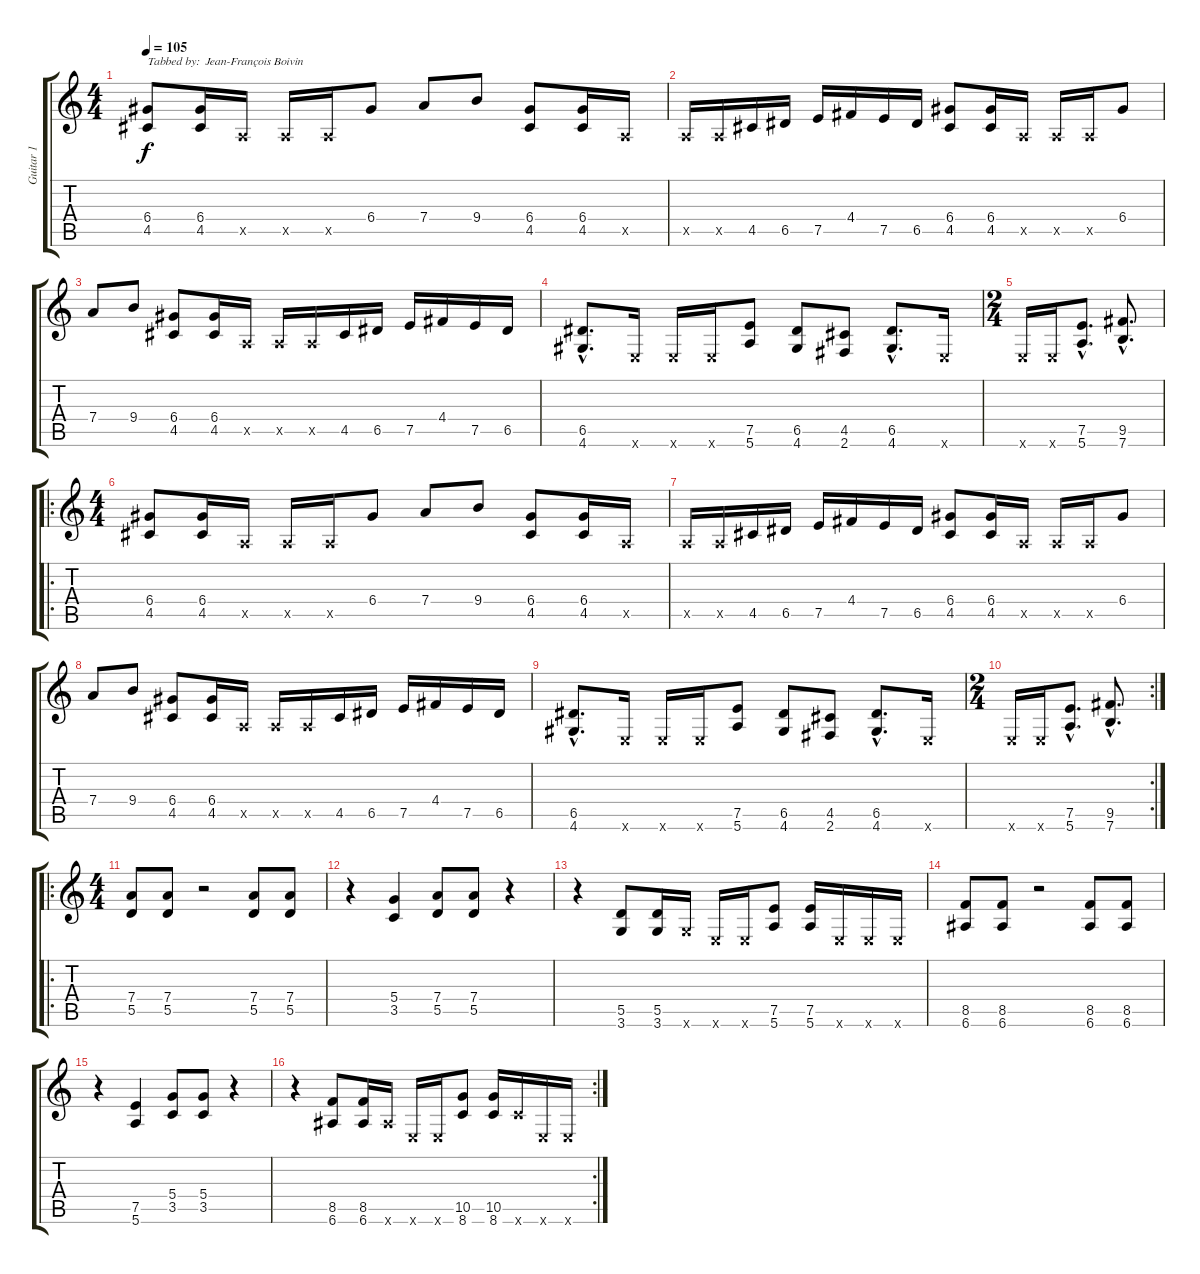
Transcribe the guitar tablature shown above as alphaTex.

\track ("Guitar 1" "Guitar 1") {instrument acousticguitarnylon}
\staff {score tabs}
\tuning (E4 B3 G3 D3 A2 E2) {hide}
\ts (4 4)
\tempo 105
\clef g2
\ks c
(6.4 4.5).8{txt "Tabbed by:  Jean-François Boivin" dy f instrument acousticguitarnylon} (6.4 4.5).16 0.5{x}.16 0.5{x}.16 0.5{x}.16 6.4.8 7.4.8 9.4.8 (6.4 4.5).8 (6.4 4.5).16 0.5{x}.16 |
0.5{x}.16{txt ""} 0.5{x}.16 4.5.16 6.5.16 7.5.16 4.4.16 7.5.16 6.5.16 (6.4 4.5).8 (6.4 4.5).16 0.5{x}.16 0.5{x}.16 0.5{x}.16 6.4.8 |
7.4.8{txt ""} 9.4.8 (6.4 4.5).8 (6.4 4.5).16 0.5{x}.16 0.5{x}.16 0.5{x}.16 4.5.16 6.5.16 7.5.16 4.4.16 7.5.16 6.5.16 |
(6.5{hac} 4.6{hac}).8{d} 0.6{x}.16 0.6{x}.16 0.6{x}.16 (7.5 5.6).8 (6.5 4.6).8 (4.5 2.6).8 (6.5{hac} 4.6{hac}).8{d} 0.6{x}.16 |
\ts (2 4)
0.6{x}.16 0.6{x}.16 (7.5{hac} 5.6{hac}).8{d} (9.5{hac} 7.6{hac}).8{d} |
\ro
\ts (4 4)
(6.4 4.5).8 (6.4 4.5).16 0.5{x}.16 0.5{x}.16 0.5{x}.16 6.4.8 7.4.8 9.4.8 (6.4 4.5).8 (6.4 4.5).16 0.5{x}.16 |
0.5{x}.16 0.5{x}.16 4.5.16 6.5.16 7.5.16 4.4.16 7.5.16 6.5.16 (6.4 4.5).8 (6.4 4.5).16 0.5{x}.16 0.5{x}.16 0.5{x}.16 6.4.8 |
7.4.8 9.4.8 (6.4 4.5).8 (6.4 4.5).16 0.5{x}.16 0.5{x}.16 0.5{x}.16 4.5.16 6.5.16 7.5.16 4.4.16 7.5.16 6.5.16 |
(6.5{hac} 4.6{hac}).8{d} 0.6{x}.16 0.6{x}.16 0.6{x}.16 (7.5 5.6).8 (6.5 4.6).8 (4.5 2.6).8 (6.5{hac} 4.6{hac}).8{d} 0.6{x}.16 |
\rc 2
\ts (2 4)
0.6{x}.16 0.6{x}.16 (7.5{hac} 5.6{hac}).8{d} (9.5{hac} 7.6{hac}).8{d} |
\ro
\ts (4 4)
(7.4 5.5).8 (7.4 5.5).8 r.2 (7.4 5.5).8 (7.4 5.5).8 |
r.4 (5.4 3.5).4 (7.4 5.5).8 (7.4 5.5).8 r.4 |
r.4 (5.5 3.6).8 (5.5 3.6).16 3.6{x}.16 0.6{x}.16 0.6{x}.16 (7.5 5.6).8 (7.5 5.6).16 0.6{x}.16 0.6{x}.16 0.6{x}.16 |
(8.5 6.6).8 (8.5 6.6).8 r.2 (8.5 6.6).8 (8.5 6.6).8 |
r.4 (7.5 5.6).4 (5.4 3.5).8 (5.4 3.5).8 r.4 |
\rc 2
r.4 (8.5 6.6).8 (8.5 6.6).16 6.6{x}.16 0.6{x}.16 0.6{x}.16 (10.5 8.6).8 (10.5 8.6).16 8.6{x}.16 0.6{x}.16 0.6{x}.16
